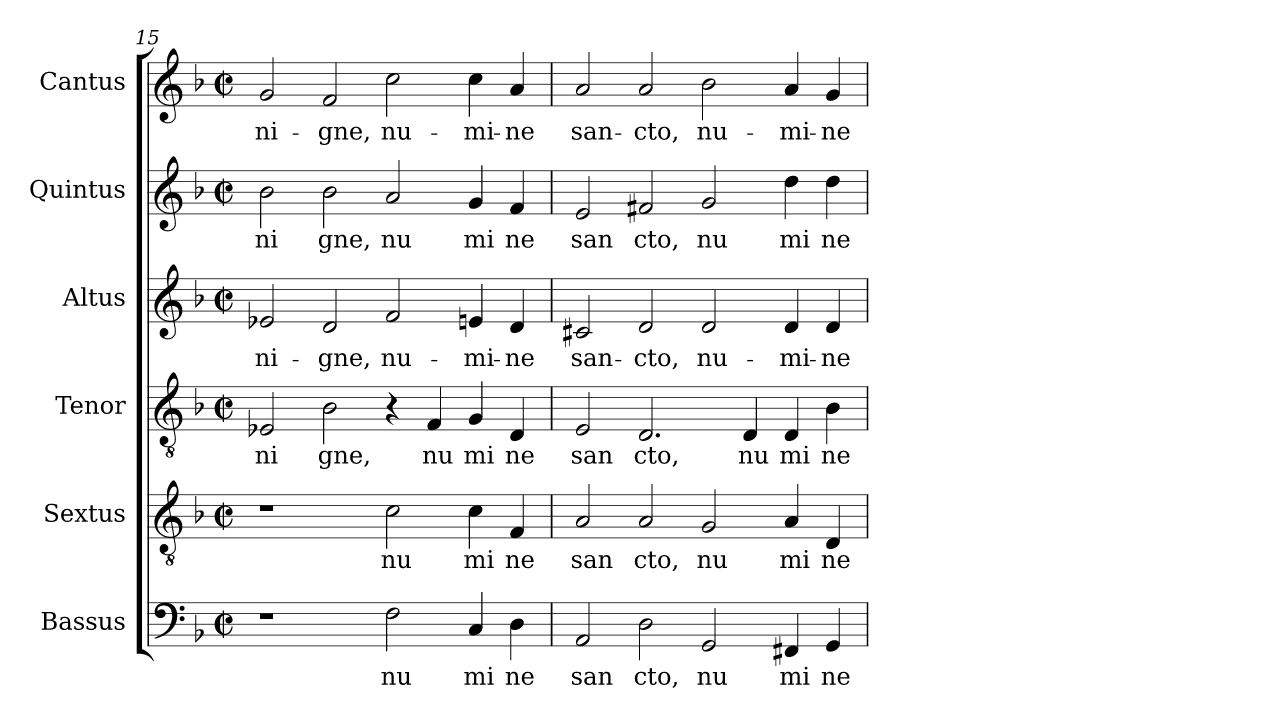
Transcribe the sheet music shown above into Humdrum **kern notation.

**kern	**text	**kern	**text	**kern	**text	**kern	**text	**kern	**text	**kern	**text
*part6	*part6	*part5	*part5	*part4	*part4	*part3	*part3	*part2	*part2	*part1	*part1
*staff6	*staff6	*staff5	*staff5	*staff4	*staff4	*staff3	*staff3	*staff2	*staff2	*staff1	*staff1
*I"Bassus	*	*I"Sextus	*	*I"Tenor	*	*I"Altus	*	*I"Quintus	*	*I"Cantus	*
*clefF4	*	*clefGv2	*	*clefGv2	*	*clefG2	*	*clefG2	*	*clefG2	*
*k[b-]	*	*k[b-]	*	*k[b-]	*	*k[b-]	*	*k[b-]	*	*k[b-]	*
*F:	*	*F:	*	*F:	*	*F:	*	*F:	*	*F:	*
*M2/2	*	*M2/2	*	*M2/2	*	*M2/2	*	*M2/2	*	*M2/2	*
*met(c|)	*	*met(c|)	*	*met(c|)	*	*met(c|)	*	*met(c|)	*	*met(c|)	*
=15	=15	=15	=15	=15	=15	=15	=15	=15	=15	=15	=15
!	!	!	!	!	!LO:LY:b:cj	!	!LO:LY:b:cj	!	!LO:LY:b:cj	!	!LO:LY:b:cj
1r	.	1r	.	2E-X/	ni	2e-X/	-ni-	2b-\	ni	2g/	-ni-
!	!	!	!	!	!LO:LY:b:cj	!	!LO:LY:b:cj	!	!LO:LY:b:cj	!	!LO:LY:b:cj
.	.	.	.	2B-\	gne,	2d/	-gne,	2b-\	gne,	2f/	-gne,
!	!LO:LY:b:cj	!	!LO:LY:b:cj	!	!	!	!LO:LY:b:cj	!	!LO:LY:b:cj	!	!LO:LY:b:cj
2F\	nu	2c\	nu	4r	.	2f/	nu-	2a/	nu	2cc\	nu-
!	!	!	!	!	!LO:LY:b:cj	!	!	!	!	!	!
.	.	.	.	4F/	nu	.	.	.	.	.	.
!	!LO:LY:b:cj	!	!LO:LY:b:cj	!	!LO:LY:b:cj	!	!LO:LY:b:cj	!	!LO:LY:b:cj	!	!LO:LY:b:cj
4C/	mi	4c\	mi	4G/	mi	4en/	-mi-	4g/	mi	4cc\	-mi-
!	!LO:LY:b:cj	!	!LO:LY:b:cj	!	!LO:LY:b:cj	!	!LO:LY:b:cj	!	!LO:LY:b:cj	!	!LO:LY:b:cj
4D\	ne	4F/	ne	4D/	ne	4d/	-ne	4f/	ne	4a/	-ne
=16	=16	=16	=16	=16	=16	=16	=16	=16	=16	=16	=16
!	!LO:LY:b:cj	!	!LO:LY:b:cj	!	!LO:LY:b:cj	!	!LO:LY:b:cj	!	!LO:LY:b:cj	!	!LO:LY:b:cj
2AA/	san	2A/	san	2E/	san	2c#X/	san-	2e/	san	2a/	san-
!	!LO:LY:b:cj	!	!LO:LY:b:cj	!	!LO:LY:b:cj	!	!LO:LY:b:cj	!	!LO:LY:b:cj	!	!LO:LY:b:cj
2D\	cto,	2A/	cto,	2.D/	cto,	2d/	-cto,	2f#X/	cto,	2a/	-cto,
!	!LO:LY:b:cj	!	!LO:LY:b:cj	!	!	!	!LO:LY:b:cj	!	!LO:LY:b:cj	!	!LO:LY:b:cj
2GG/	nu	2G/	nu	.	.	2d/	nu-	2g/	nu	2b-\	nu-
!	!	!	!	!	!LO:LY:b:cj	!	!	!	!	!	!
.	.	.	.	4D/	nu	.	.	.	.	.	.
!	!LO:LY:b:cj	!	!LO:LY:b:cj	!	!LO:LY:b:cj	!	!LO:LY:b:cj	!	!LO:LY:b:cj	!	!LO:LY:b:cj
4FF#X/	mi	4A/	mi	4D/	mi	4d/	-mi-	4dd\	mi	4a/	-mi-
!	!LO:LY:b:cj	!	!LO:LY:b:cj	!	!LO:LY:b:cj	!	!LO:LY:b:cj	!	!LO:LY:b:cj	!	!LO:LY:b:cj
4GG/	ne	4D/	ne	4B-\	ne	4d/	-ne	4dd\	ne	4g/	-ne
=	=	=	=	=	=	=	=	=	=	=	=
*-	*-	*-	*-	*-	*-	*-	*-	*-	*-	*-	*-
